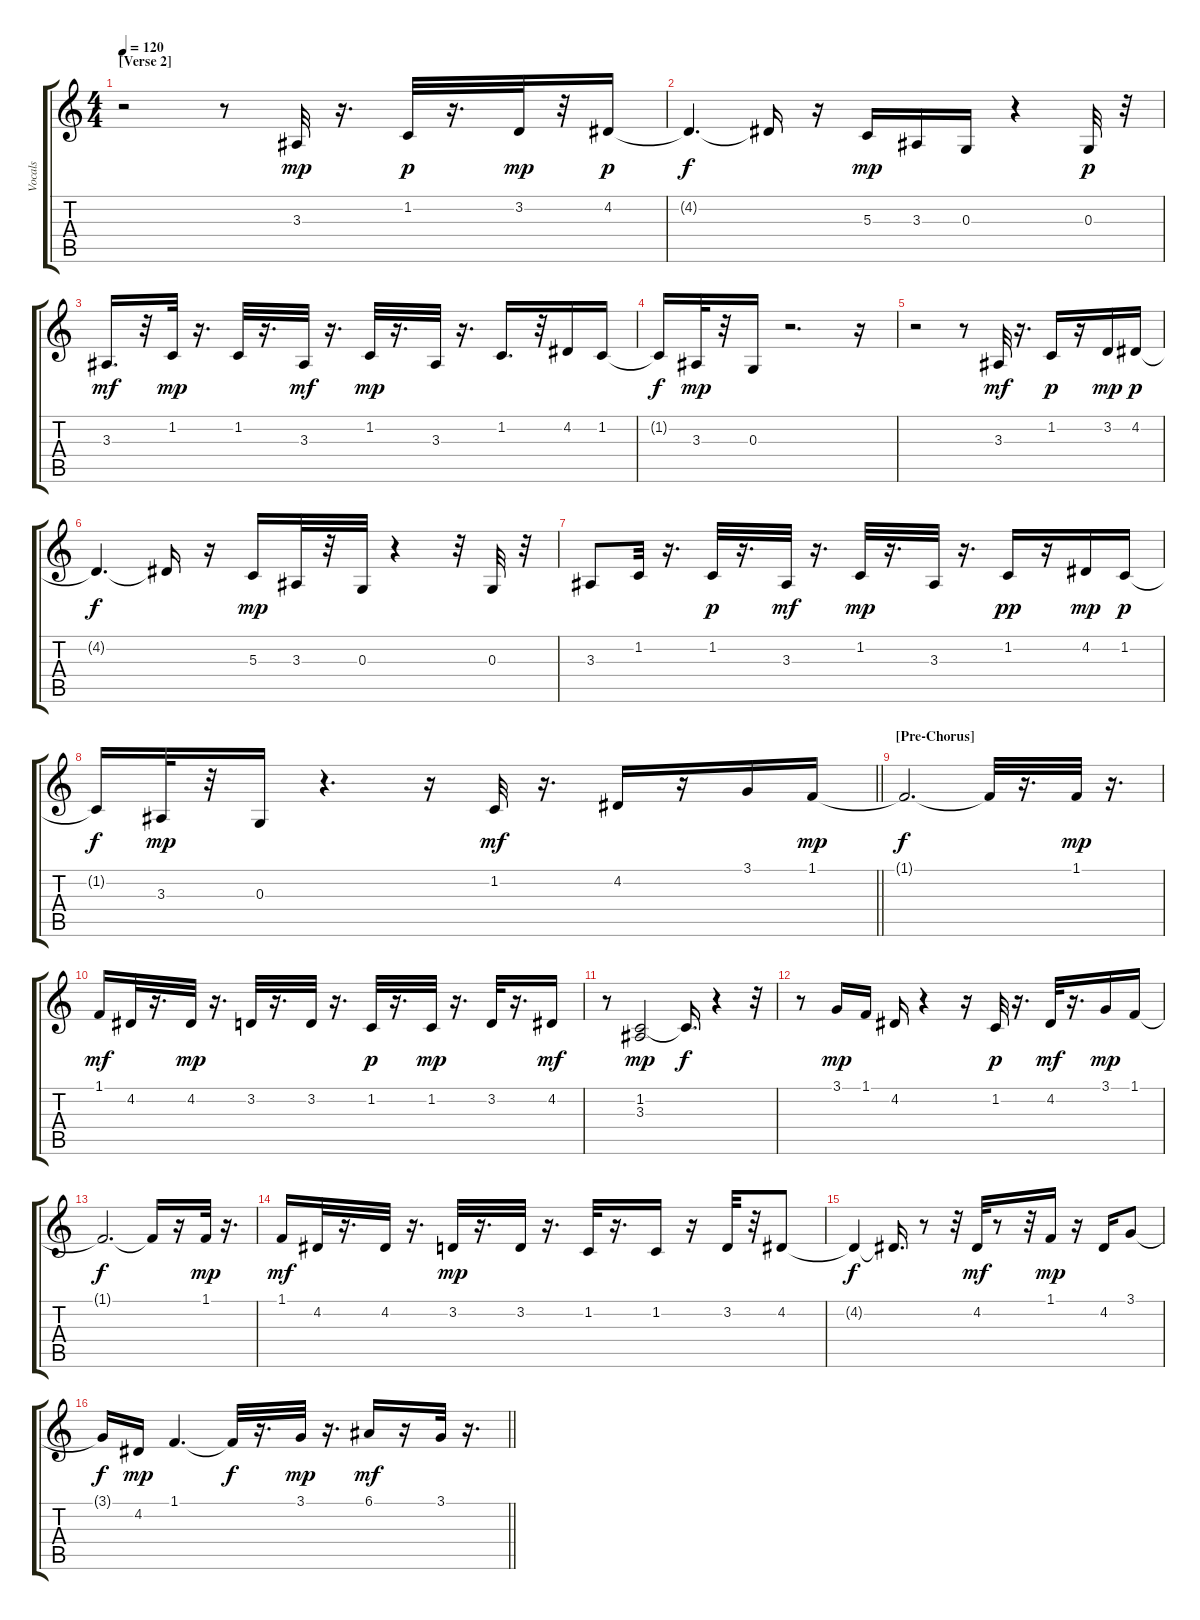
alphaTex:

\track ("Vocals" "Vocals") {instrument bassoon}
\staff {score tabs}
\tuning (E4 B3 G3 D3 A2 E2) {hide}
\ts (4 4)
\section ("" "[Verse 2]")
\tempo 120
\clef g2
\ks c
r.2{dy f} r.8 3.3.32{dy mp} r.16{d} 1.2.32{dy p} r.16{d} 3.2.32{dy mp} r.32 4.2.16{dy p} |
4.2{t}.4{d dy f} 4.2{t}.16 r.16 5.3.16{dy mp} 3.3.16 0.3.16 r.4 0.3.32{dy p} r.32 |
3.3.16{d dy mf} r.32 1.2.32{dy mp} r.16{d} 1.2.32 r.16{d} 3.3.32{dy mf} r.16{d} 1.2.32{dy mp} r.16{d} 3.3.32 r.16{d} 1.2.16{d} r.32 4.2.16 1.2.16 |
1.2{t}.16{dy f} 3.3.32{dy mp} r.32 0.3.16 r.2{d} r.16 |
r.2 r.8 3.3.32{dy mf} r.16{d} 1.2.16{dy p} r.16 3.2.16{dy mp} 4.2.16{dy p} |
4.2{t}.4{d dy f} 4.2{t}.16 r.16 5.3.16{dy mp} 3.3.32 r.32 0.3.32 r.4 r.32 0.3.32 r.32 |
3.3.8 1.2.32 r.16{d} 1.2.32{dy p} r.16{d} 3.3.32{dy mf} r.16{d} 1.2.32{dy mp} r.16{d} 3.3.32 r.16{d} 1.2.16{dy pp} r.16 4.2.16{dy mp} 1.2.16{dy p} |
\barLineRight lightlight
1.2{t}.16{dy f} 3.3.32{dy mp} r.32 0.3.16 r.4{d} r.16 1.2.32{dy mf} r.16{d} 4.2.16 r.16 3.1.16 1.1.16{dy mp} |
\section ("" "[Pre-Chorus]")
1.1{t}.2{d dy f} 1.1{t}.32 r.16{d} 1.1.32{dy mp} r.16{d} |
1.1.16{dy mf} 4.2.32 r.16{d} 4.2.32{dy mp} r.16{d} 3.2.32 r.16{d} 3.2.32 r.16{d} 1.2.32{dy p} r.16{d} 1.2.32{dy mp} r.16{d} 3.2.32 r.16{d} 4.2.16{dy mf} |
r.8 (1.2 3.3).2{dy mp} 1.2{t}.16{d dy f} r.4 r.32 |
r.8 3.1.16{dy mp} 1.1.16 4.2.16 r.4 r.16 1.2.32{dy p} r.16{d} 4.2.32{dy mf} r.16{d} 3.1.16{dy mp} 1.1.16 |
1.1{t}.2{d dy f} 1.1{t}.16 r.16 1.1.32{dy mp} r.16{d} |
1.1.16{dy mf} 4.2.32 r.16{d} 4.2.32 r.16{d} 3.2.32{dy mp} r.16{d} 3.2.32 r.16{d} 1.2.32 r.16{d} 1.2.16 r.16 3.2.32 r.32 4.2.8 |
4.2{t}.4{dy f} 4.2{t}.16{d} r.8 r.32 4.2.32{dy mf} r.8 r.32 1.1.16{dy mp} r.16 4.2.16 3.1.8 |
\barLineRight lightlight
3.1{t}.16{dy f} 4.2.16{dy mp} 1.1.4{d} 1.1{t}.32{dy f} r.16{d} 3.1.32{dy mp} r.16{d} 6.1.16{dy mf} r.16 3.1.32 r.16{d}
